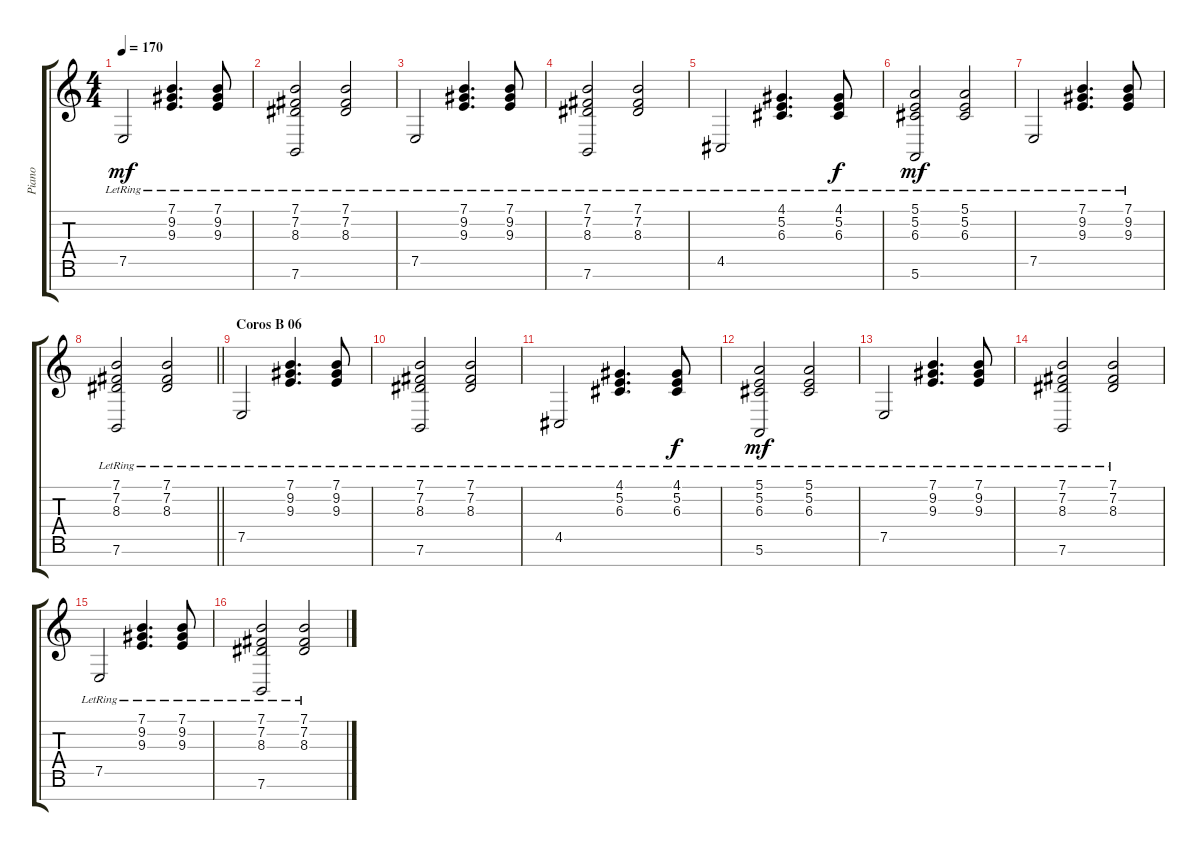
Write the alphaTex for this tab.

\track ("Piano" "Piano") {instrument acousticgrandpiano}
\staff {score tabs}
\tuning (E4 B3 G3 D3 A2 E2 B1) {hide}
\ts (4 4)
\tempo 170
\clef g2
\ks c
7.5{lr}.2{dy mf} (7.1{lr} 9.2{lr} 9.3{lr}).4{d} (7.1{lr} 9.2{lr} 9.3{lr}).8 |
(7.1{lr} 7.2{lr} 8.3{lr} 7.6{lr}).2 (7.1{lr} 7.2{lr} 8.3{lr}).2 |
7.5{lr}.2 (7.1{lr} 9.2{lr} 9.3{lr}).4{d} (7.1{lr} 9.2{lr} 9.3{lr}).8 |
(7.1{lr} 7.2{lr} 8.3{lr} 7.6{lr}).2 (7.1{lr} 7.2{lr} 8.3{lr}).2 |
4.5{lr}.2 (4.1{lr} 5.2{lr} 6.3{lr}).4{d} (4.1{lr} 5.2{lr} 6.3{lr}).8{dy f} |
(5.1{lr} 5.2{lr} 6.3{lr} 5.6{lr}).2{dy mf} (5.1{lr} 5.2{lr} 6.3{lr}).2 |
7.5{lr}.2 (7.1{lr} 9.2{lr} 9.3{lr}).4{d} (7.1{lr} 9.2{lr} 9.3{lr}).8 |
\barLineRight lightlight
(7.1{lr} 7.2{lr} 8.3{lr} 7.6{lr}).2 (7.1{lr} 7.2{lr} 8.3{lr}).2 |
\section ("" "Coros B 06")
7.5{lr}.2 (7.1{lr} 9.2{lr} 9.3{lr}).4{d} (7.1{lr} 9.2{lr} 9.3{lr}).8 |
(7.1{lr} 7.2{lr} 8.3{lr} 7.6{lr}).2 (7.1{lr} 7.2{lr} 8.3{lr}).2 |
4.5{lr}.2 (4.1{lr} 5.2{lr} 6.3{lr}).4{d} (4.1{lr} 5.2{lr} 6.3{lr}).8{dy f} |
(5.1{lr} 5.2{lr} 6.3{lr} 5.6{lr}).2{dy mf} (5.1{lr} 5.2{lr} 6.3{lr}).2 |
7.5{lr}.2 (7.1{lr} 9.2{lr} 9.3{lr}).4{d} (7.1{lr} 9.2{lr} 9.3{lr}).8 |
(7.1{lr} 7.2{lr} 8.3{lr} 7.6{lr}).2 (7.1{lr} 7.2{lr} 8.3{lr}).2 |
7.5{lr}.2 (7.1{lr} 9.2{lr} 9.3{lr}).4{d} (7.1{lr} 9.2{lr} 9.3{lr}).8 |
(7.1{lr} 7.2{lr} 8.3{lr} 7.6{lr}).2 (7.1{lr} 7.2{lr} 8.3{lr}).2
